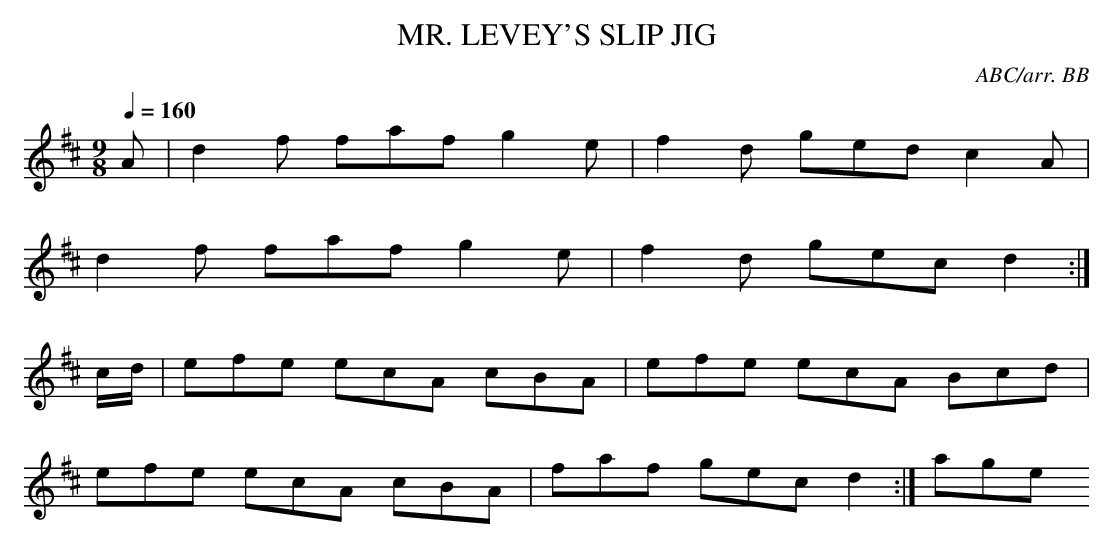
X:1
T:MR. LEVEY'S SLIP JIG
C:ABC/arr. BB
Y:"quick"
Q:1/4=160
L:1/8
M:9/8
K:D % Transposed from C
A|d2f faf g2e|f2d ged c2A|
d2f faf g2e|f2d gec d2 :|
c/d/|efe ecA cBA|efe ecA Bcd|
efe ecA cBA|faf gec d2 :|\page
